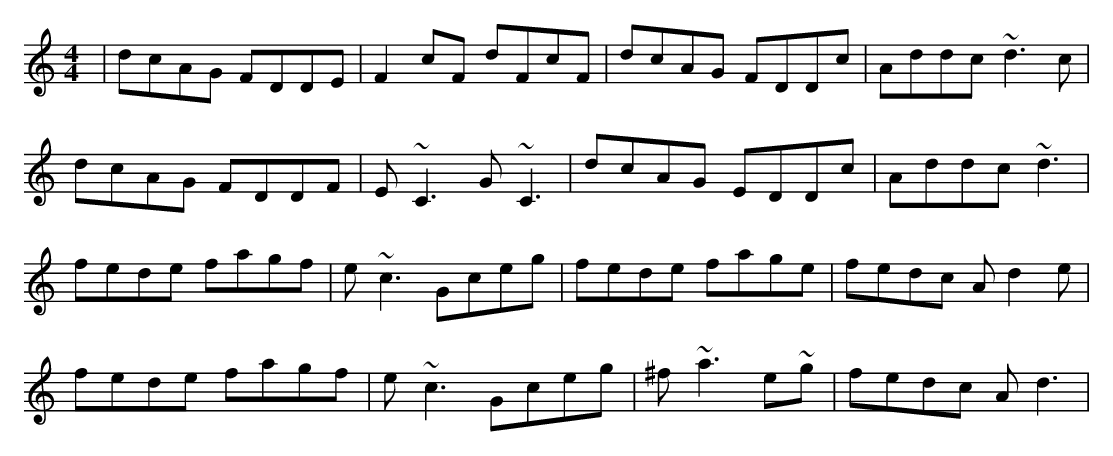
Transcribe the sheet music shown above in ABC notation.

X:1
M:4/4
K:Ddor
|dcAG FDDE|F2cF dFcF|dcAG FDDc|Addc ~d3c|
dcAG FDDF|E~C3 G~C3|dcAG EDDc|Addc ~d3|
fede fagf|e~c3 Gceg|fede fage|fedc Ad2e|
fede fagf|e~c3 Gceg|^f~a3 e~3g|fedc Ad3|
